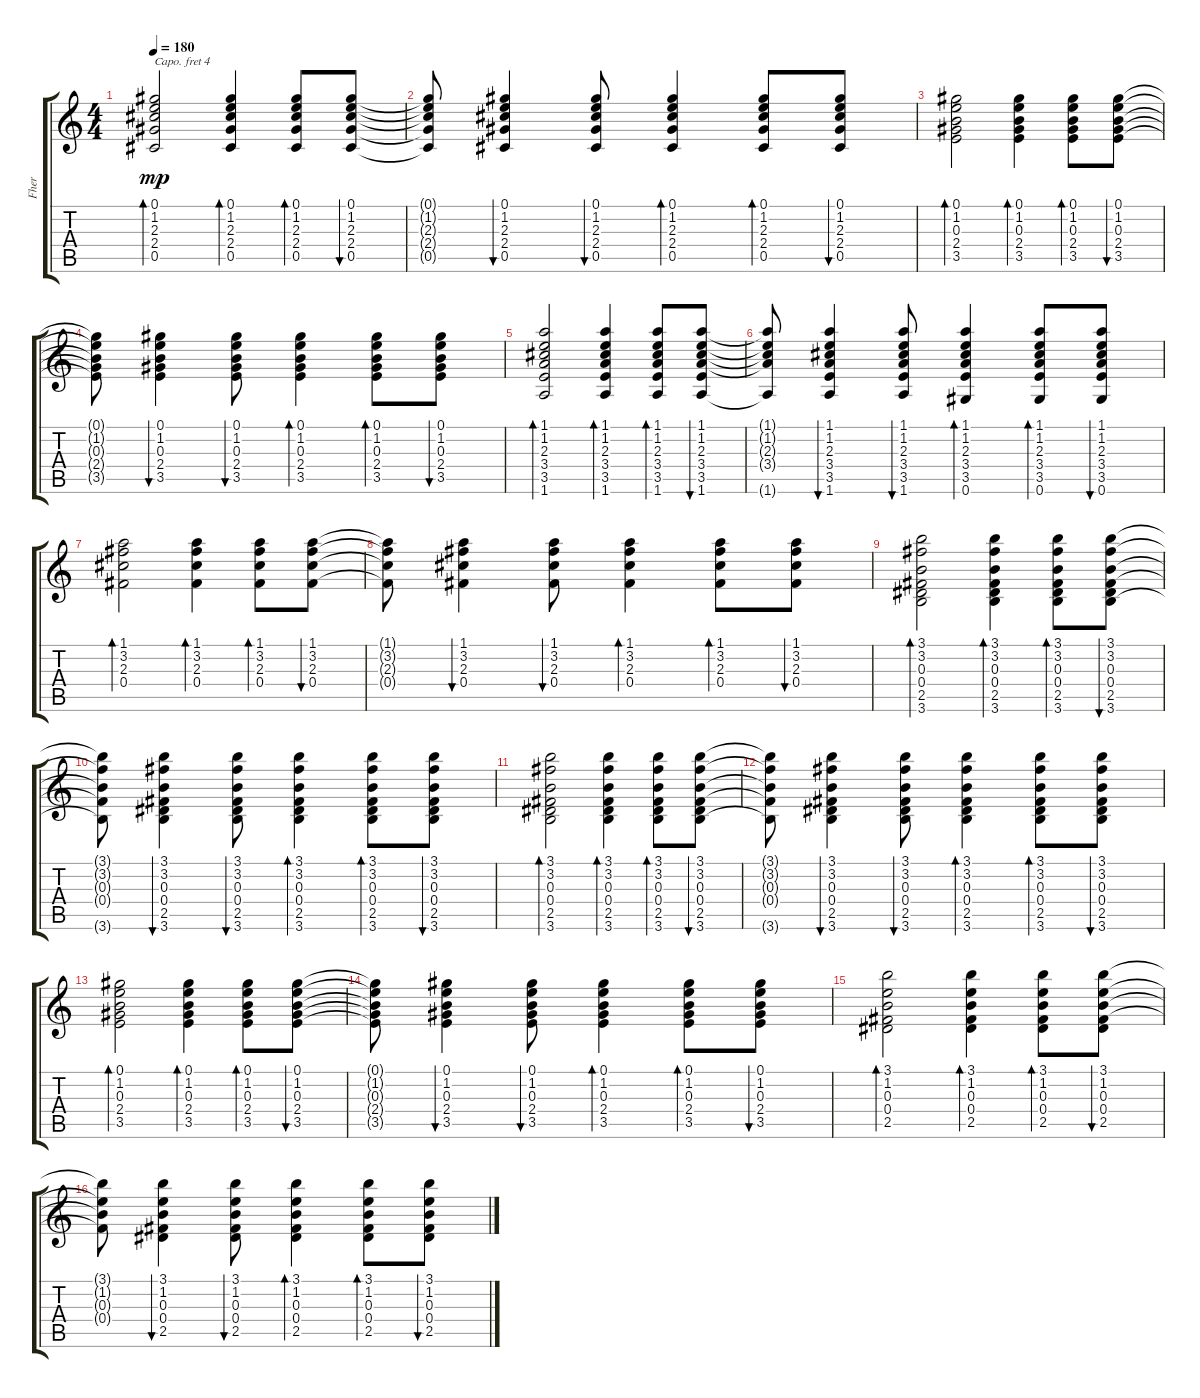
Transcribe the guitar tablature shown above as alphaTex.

\track ("Fher" "Fher") {instrument acousticguitarsteel}
\staff {score tabs}
\capo 4
\tuning (E4 B3 G3 D3 A2 E2) {hide}
\ts (4 4)
\tempo 180
\clef g2
\ks c
(0.1 1.2 2.3 2.4 0.5).2{bd 60 dy mp} (0.1 1.2 2.3 2.4 0.5).4{bd 60} (0.1 1.2 2.3 2.4 0.5).8{bd 60} (0.1 1.2 2.3 2.4 0.5).8{bu 60} |
(0.1{t} 1.2{t} 2.3{t} 2.4{t} 0.5{t}).8 (0.1 1.2 2.3 2.4 0.5).4{bu 60} (0.1 1.2 2.3 2.4 0.5).8{bu 60} (0.1 1.2 2.3 2.4 0.5).4{bd 60} (0.1 1.2 2.3 2.4 0.5).8{bd 60} (0.1 1.2 2.3 2.4 0.5).8{bu 60} |
(0.1 1.2 0.3 2.4 3.5).2{bd 60} (0.1 1.2 0.3 2.4 3.5).4{bd 60} (0.1 1.2 0.3 2.4 3.5).8{bd 60} (0.1 1.2 0.3 2.4 3.5).8{bu 60} |
(0.1{t} 1.2{t} 0.3{t} 2.4{t} 3.5{t}).8 (0.1 1.2 0.3 2.4 3.5).4{bu 60} (0.1 1.2 0.3 2.4 3.5).8{bu 60} (0.1 1.2 0.3 2.4 3.5).4{bd 60} (0.1 1.2 0.3 2.4 3.5).8{bd 60} (0.1 1.2 0.3 2.4 3.5).8{bu 60} |
(1.1 1.2 2.3 3.4 3.5 1.6).2{bd 60} (1.1 1.2 2.3 3.4 3.5 1.6).4{bd 60} (1.1 1.2 2.3 3.4 3.5 1.6).8{bd 60} (1.1 1.2 2.3 3.4 3.5 1.6).8{bu 60} |
(1.1{t} 1.2{t} 2.3{t} 3.4{t} 1.6{t}).8 (1.1 1.2 2.3 3.4 3.5 1.6).4{bu 60} (1.1 1.2 2.3 3.4 3.5 1.6).8{bu 60} (1.1 1.2 2.3 3.4 3.5 0.6).4{bd 60} (1.1 1.2 2.3 3.4 3.5 0.6).8{bd 60} (1.1 1.2 2.3 3.4 3.5 0.6).8{bu 60} |
(1.1 3.2 2.3 0.4).2{bd 60} (1.1 3.2 2.3 0.4).4{bd 60} (1.1 3.2 2.3 0.4).8{bd 60} (1.1 3.2 2.3 0.4).8{bu 60} |
(1.1{t} 3.2{t} 2.3{t} 0.4{t}).8 (1.1 3.2 2.3 0.4).4{bu 60} (1.1 3.2 2.3 0.4).8{bu 60} (1.1 3.2 2.3 0.4).4{bd 60} (1.1 3.2 2.3 0.4).8{bd 60} (1.1 3.2 2.3 0.4).8{bu 60} |
(3.1 3.2 0.3 0.4 2.5 3.6).2{bd 60} (3.1 3.2 0.3 0.4 2.5 3.6).4{bd 60} (3.1 3.2 0.3 0.4 2.5 3.6).8{bd 60} (3.1 3.2 0.3 0.4 2.5 3.6).8{bu 60} |
(3.1{t} 3.2{t} 0.3{t} 0.4{t} 3.6{t}).8 (3.1 3.2 0.3 0.4 2.5 3.6).4{bu 60} (3.1 3.2 0.3 0.4 2.5 3.6).8{bu 60} (3.1 3.2 0.3 0.4 2.5 3.6).4{bd 60} (3.1 3.2 0.3 0.4 2.5 3.6).8{bd 60} (3.1 3.2 0.3 0.4 2.5 3.6).8{bu 60} |
(3.1 3.2 0.3 0.4 2.5 3.6).2{bd 60} (3.1 3.2 0.3 0.4 2.5 3.6).4{bd 60} (3.1 3.2 0.3 0.4 2.5 3.6).8{bd 60} (3.1 3.2 0.3 0.4 2.5 3.6).8{bu 60} |
(3.1{t} 3.2{t} 0.3{t} 0.4{t} 3.6{t}).8 (3.1 3.2 0.3 0.4 2.5 3.6).4{bu 60} (3.1 3.2 0.3 0.4 2.5 3.6).8{bu 60} (3.1 3.2 0.3 0.4 2.5 3.6).4{bd 60} (3.1 3.2 0.3 0.4 2.5 3.6).8{bd 60} (3.1 3.2 0.3 0.4 2.5 3.6).8{bu 60} |
(0.1 1.2 0.3 2.4 3.5).2{bd 60} (0.1 1.2 0.3 2.4 3.5).4{bd 60} (0.1 1.2 0.3 2.4 3.5).8{bd 60} (0.1 1.2 0.3 2.4 3.5).8{bu 60} |
(0.1{t} 1.2{t} 0.3{t} 2.4{t} 3.5{t}).8 (0.1 1.2 0.3 2.4 3.5).4{bu 60} (0.1 1.2 0.3 2.4 3.5).8{bu 60} (0.1 1.2 0.3 2.4 3.5).4{bd 60} (0.1 1.2 0.3 2.4 3.5).8{bd 60} (0.1 1.2 0.3 2.4 3.5).8{bu 60} |
(3.1 1.2 0.3 0.4 2.5).2{bd 60} (3.1 1.2 0.3 0.4 2.5).4{bd 60} (3.1 1.2 0.3 0.4 2.5).8{bd 60} (3.1 1.2 0.3 0.4 2.5).8{bu 60} |
(3.1{t} 1.2{t} 0.3{t} 0.4{t}).8 (3.1 1.2 0.3 0.4 2.5).4{bu 60} (3.1 1.2 0.3 0.4 2.5).8{bu 60} (3.1 1.2 0.3 0.4 2.5).4{bd 60} (3.1 1.2 0.3 0.4 2.5).8{bd 60} (3.1 1.2 0.3 0.4 2.5).8{bu 60}
